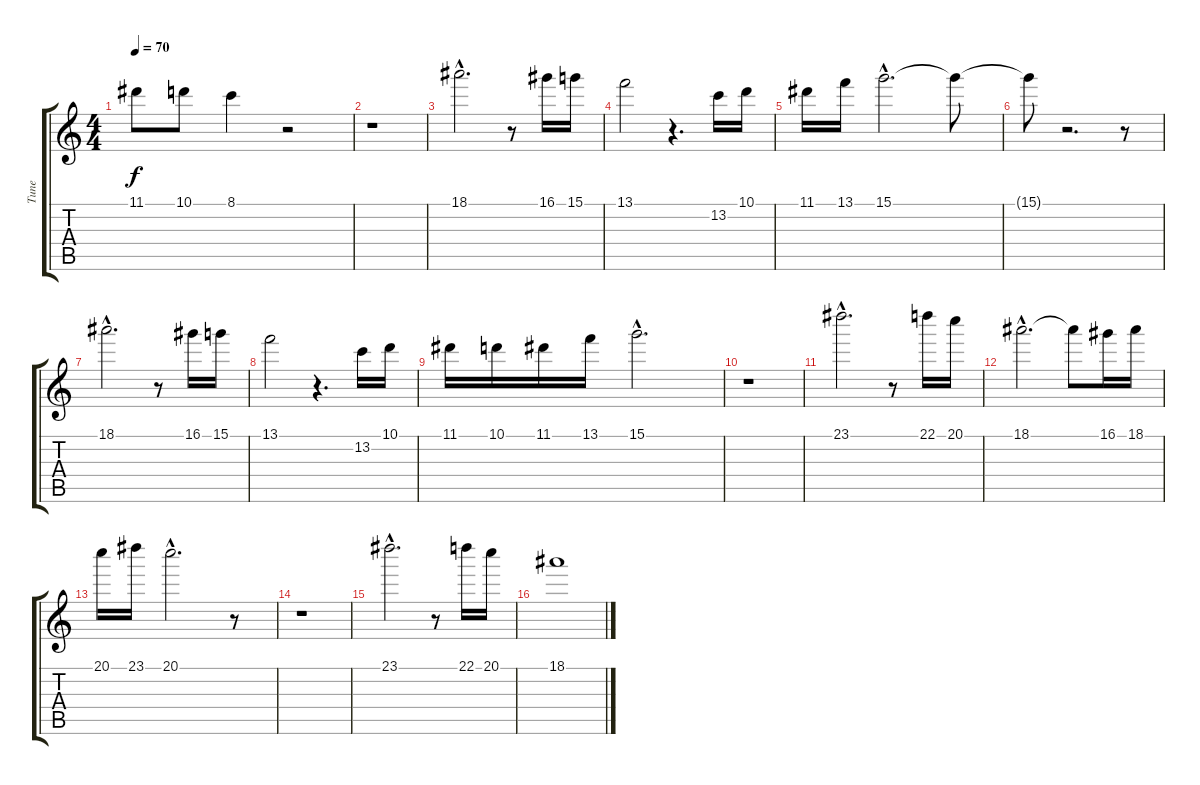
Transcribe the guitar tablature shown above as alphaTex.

\track ("Tune" "Tune") {instrument overdrivenguitar}
\staff {score tabs}
\tuning (E4 B3 G3 D3 A2 E2) {hide}
\ts (4 4)
\tempo 70
\clef g2
\ks c
11.1.8{dy f} 10.1.8 8.1.4 r.2 |
r.1 |
18.1{hac}.2{d} r.8 16.1.16 15.1.16 |
13.1.2 r.4{d} 13.2.16 10.1.16 |
11.1.16 13.1.16 15.1{hac}.2{d} 15.1{t}.8 |
15.1{t}.8 r.2{d} r.8 |
18.1{hac}.2{d} r.8 16.1.16 15.1.16 |
13.1.2 r.4{d} 13.2.16 10.1.16 |
11.1.16 10.1.16 11.1.16 13.1.16 15.1{hac}.2{d} |
r.1 |
23.1{hac}.2{d} r.8 22.1.16 20.1.16 |
18.1{hac}.2{d} 18.1{t}.8 16.1.16 18.1.16 |
20.1.16 23.1.16 20.1{hac}.2{d} r.8 |
r.1 |
23.1{hac}.2{d} r.8 22.1.16 20.1.16 |
18.1.1
